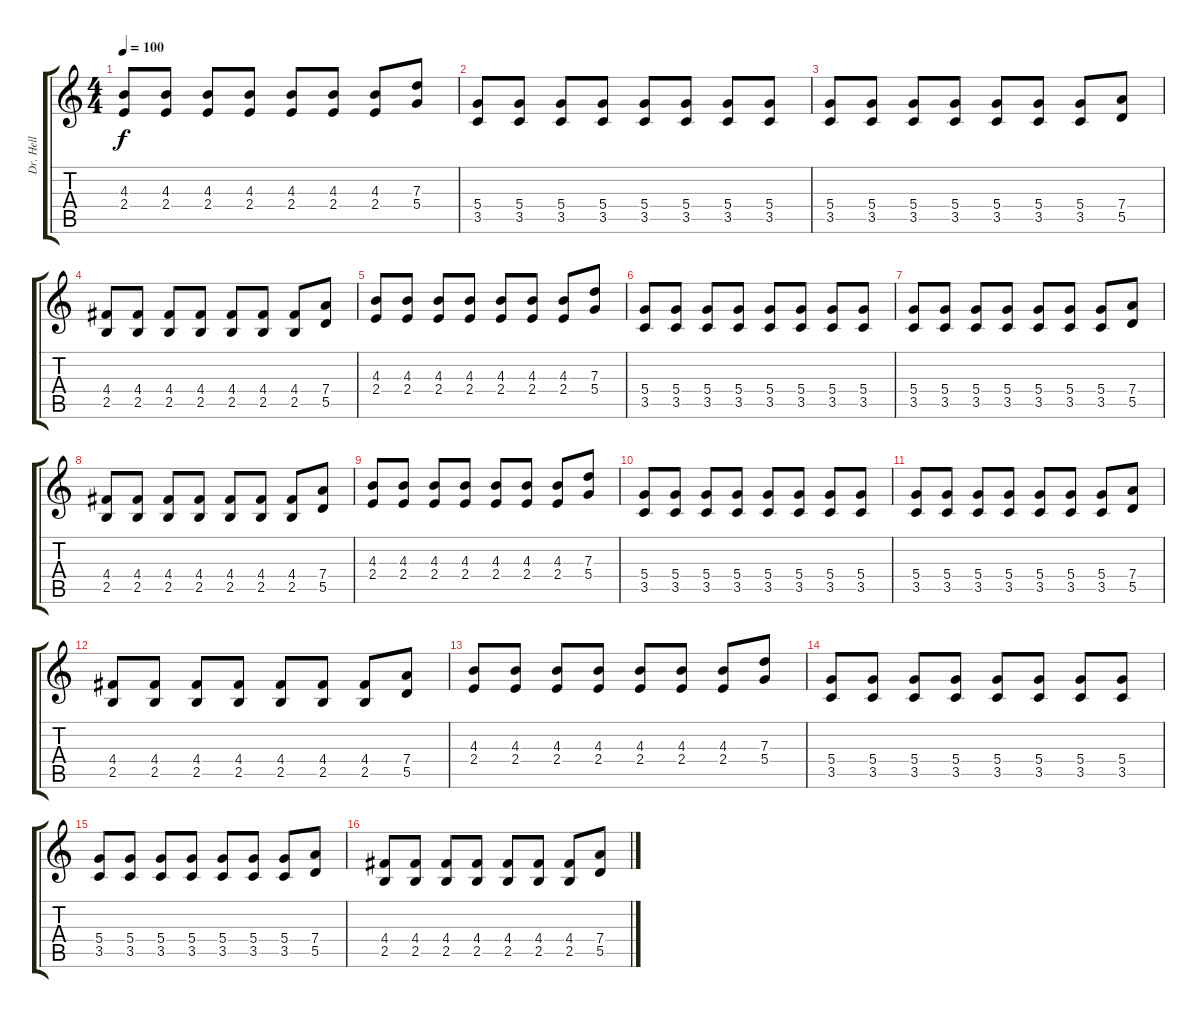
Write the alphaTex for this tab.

\track ("Dr. Hell" "Dr. Hell") {instrument acousticguitarnylon}
\staff {score tabs}
\tuning (E4 B3 G3 D3 A2 E2) {hide}
\ts (4 4)
\tempo 100
\clef g2
\ks c
(4.3 2.4).8{dy f} (4.3 2.4).8 (4.3 2.4).8 (4.3 2.4).8 (4.3 2.4).8 (4.3 2.4).8 (4.3 2.4).8 (7.3 5.4).8 |
(5.4 3.5).8 (5.4 3.5).8 (5.4 3.5).8 (5.4 3.5).8 (5.4 3.5).8 (5.4 3.5).8 (5.4 3.5).8 (5.4 3.5).8 |
(5.4 3.5).8 (5.4 3.5).8 (5.4 3.5).8 (5.4 3.5).8 (5.4 3.5).8 (5.4 3.5).8 (5.4 3.5).8 (7.4 5.5).8 |
(4.4 2.5).8 (4.4 2.5).8 (4.4 2.5).8 (4.4 2.5).8 (4.4 2.5).8 (4.4 2.5).8 (4.4 2.5).8 (7.4 5.5).8 |
(4.3 2.4).8 (4.3 2.4).8 (4.3 2.4).8 (4.3 2.4).8 (4.3 2.4).8 (4.3 2.4).8 (4.3 2.4).8 (7.3 5.4).8 |
(5.4 3.5).8 (5.4 3.5).8 (5.4 3.5).8 (5.4 3.5).8 (5.4 3.5).8 (5.4 3.5).8 (5.4 3.5).8 (5.4 3.5).8 |
(5.4 3.5).8 (5.4 3.5).8 (5.4 3.5).8 (5.4 3.5).8 (5.4 3.5).8 (5.4 3.5).8 (5.4 3.5).8 (7.4 5.5).8 |
(4.4 2.5).8 (4.4 2.5).8 (4.4 2.5).8 (4.4 2.5).8 (4.4 2.5).8 (4.4 2.5).8 (4.4 2.5).8 (7.4 5.5).8 |
(4.3 2.4).8 (4.3 2.4).8 (4.3 2.4).8 (4.3 2.4).8 (4.3 2.4).8 (4.3 2.4).8 (4.3 2.4).8 (7.3 5.4).8 |
(5.4 3.5).8 (5.4 3.5).8 (5.4 3.5).8 (5.4 3.5).8 (5.4 3.5).8 (5.4 3.5).8 (5.4 3.5).8 (5.4 3.5).8 |
(5.4 3.5).8 (5.4 3.5).8 (5.4 3.5).8 (5.4 3.5).8 (5.4 3.5).8 (5.4 3.5).8 (5.4 3.5).8 (7.4 5.5).8 |
(4.4 2.5).8 (4.4 2.5).8 (4.4 2.5).8 (4.4 2.5).8 (4.4 2.5).8 (4.4 2.5).8 (4.4 2.5).8 (7.4 5.5).8 |
(4.3 2.4).8 (4.3 2.4).8 (4.3 2.4).8 (4.3 2.4).8 (4.3 2.4).8 (4.3 2.4).8 (4.3 2.4).8 (7.3 5.4).8 |
(5.4 3.5).8 (5.4 3.5).8 (5.4 3.5).8 (5.4 3.5).8 (5.4 3.5).8 (5.4 3.5).8 (5.4 3.5).8 (5.4 3.5).8 |
(5.4 3.5).8 (5.4 3.5).8 (5.4 3.5).8 (5.4 3.5).8 (5.4 3.5).8 (5.4 3.5).8 (5.4 3.5).8 (7.4 5.5).8 |
(4.4 2.5).8 (4.4 2.5).8 (4.4 2.5).8 (4.4 2.5).8 (4.4 2.5).8 (4.4 2.5).8 (4.4 2.5).8 (7.4 5.5).8
